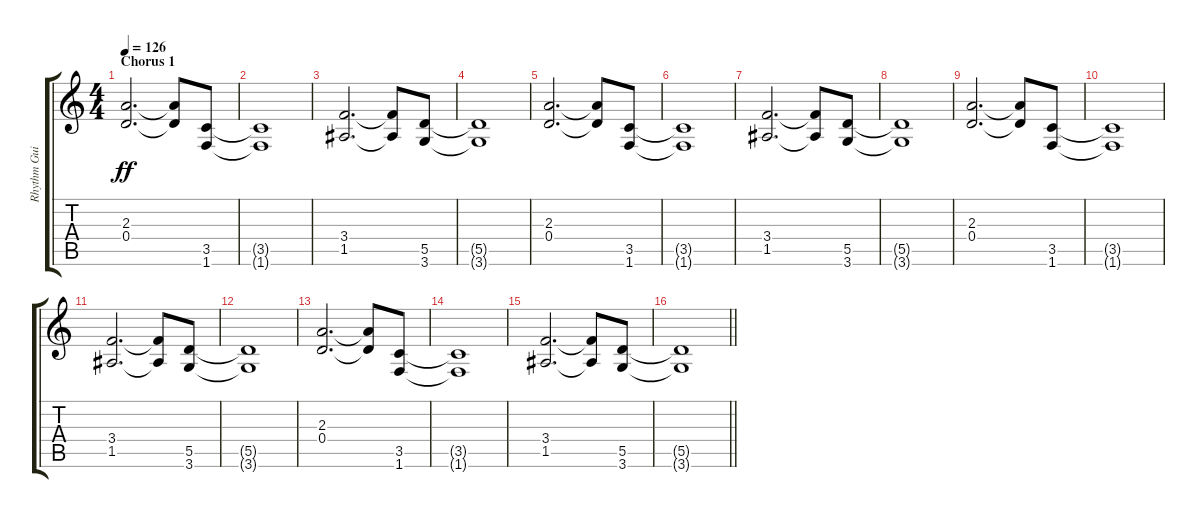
\track ("Rhythm Guitar - Chris" "Rhythm Gui") {instrument distortionguitar}
\staff {score tabs}
\tuning (E4 B3 G3 D3 A2 E2) {hide}
\ts (4 4)
\section ("" "Chorus 1")
\tempo 126
\clef g2
\ks c
(2.3 0.4).2{d dy ff volume 16 instrument distortionguitar} (2.3{t} 0.4{t}).8 (3.5 1.6).8 |
(3.5{t} 1.6{t}).1 |
(3.4 1.5).2{d} (3.4{t} 1.5{t}).8 (5.5 3.6).8 |
(5.5{t} 3.6{t}).1 |
(2.3 0.4).2{d} (2.3{t} 0.4{t}).8 (3.5 1.6).8 |
(3.5{t} 1.6{t}).1 |
(3.4 1.5).2{d} (3.4{t} 1.5{t}).8 (5.5 3.6).8 |
(5.5{t} 3.6{t}).1 |
(2.3 0.4).2{d} (2.3{t} 0.4{t}).8 (3.5 1.6).8 |
(3.5{t} 1.6{t}).1 |
(3.4 1.5).2{d} (3.4{t} 1.5{t}).8 (5.5 3.6).8 |
(5.5{t} 3.6{t}).1 |
(2.3 0.4).2{d} (2.3{t} 0.4{t}).8 (3.5 1.6).8 |
(3.5{t} 1.6{t}).1 |
(3.4 1.5).2{d} (3.4{t} 1.5{t}).8 (5.5 3.6).8 |
\barLineRight lightlight
(5.5{t} 3.6{t}).1
